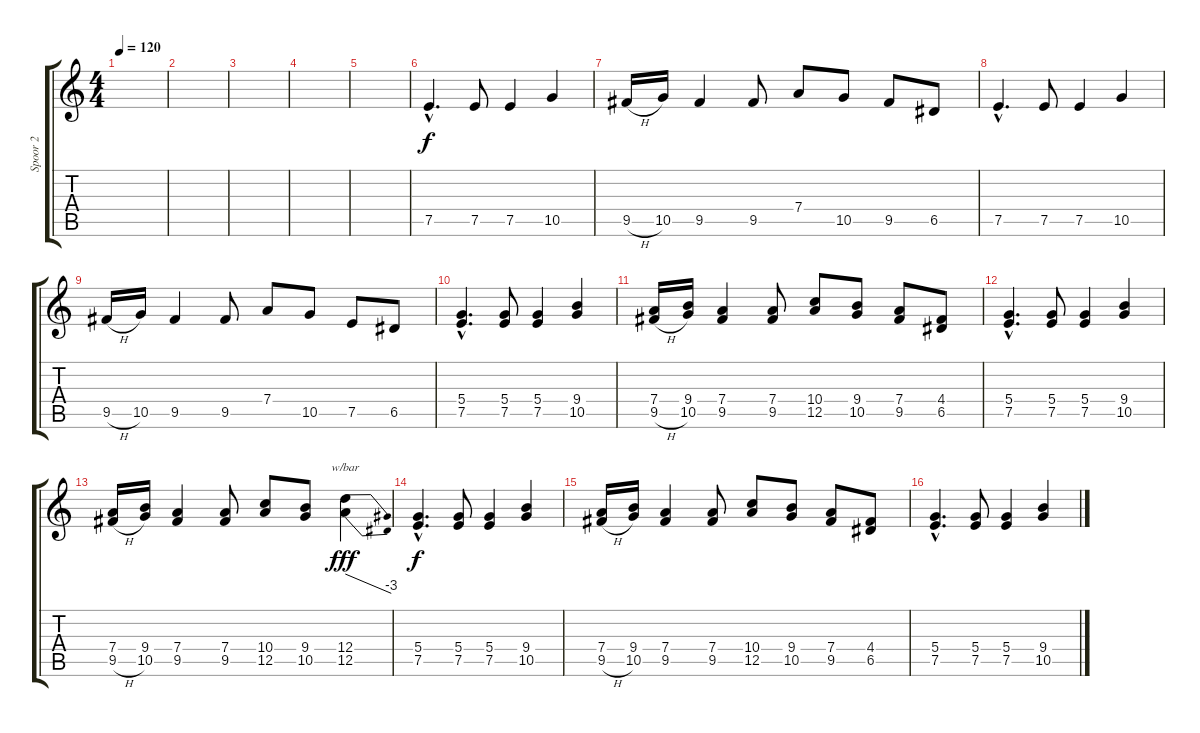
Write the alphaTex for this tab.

\track ("Spoor 2" "Spoor 2") {instrument distortionguitar}
\staff {score tabs}
\tuning (E4 B3 G3 D3 A2 E2) {hide}
\ts (4 4)
\tempo 120
\clef g2
\ks c
|
|
|
|
|
7.5{hac}.4{d instrument electricguitarclean} 7.5.8 7.5.4 10.5.4 |
9.5{h}.16 10.5.16 9.5.4 9.5.8 7.4.8 10.5.8 9.5.8 6.5.8 |
7.5{hac}.4{d} 7.5.8 7.5.4 10.5.4 |
9.5{h}.16 10.5.16 9.5.4 9.5.8 7.4.8 10.5.8 7.5.8 6.5.8 |
(5.4{hac} 7.5{hac}).4{d} (5.4 7.5).8 (5.4 7.5).4 (9.4 10.5).4 |
(7.4 9.5{h}).16 (9.4 10.5).16 (7.4 9.5).4 (7.4 9.5).8 (10.4 12.5).8 (9.4 10.5).8 (7.4 9.5).8 (4.4 6.5).8 |
(5.4{hac} 7.5{hac}).4{d} (5.4 7.5).8 (5.4 7.5).4 (9.4 10.5).4 |
(7.4 9.5{h}).16 (9.4 10.5).16 (7.4 9.5).4 (7.4 9.5).8 (10.4 12.5).8 (9.4 10.5).8 (12.4 12.5).4{tbe (dive default 0 0 60 -12) dy fff} |
(5.4{hac} 7.5{hac}).4{d dy f instrument distortionguitar} (5.4 7.5).8 (5.4 7.5).4 (9.4 10.5).4 |
(7.4 9.5{h}).16 (9.4 10.5).16 (7.4 9.5).4 (7.4 9.5).8 (10.4 12.5).8 (9.4 10.5).8 (7.4 9.5).8 (4.4 6.5).8 |
(5.4{hac} 7.5{hac}).4{d} (5.4 7.5).8 (5.4 7.5).4 (9.4 10.5).4
